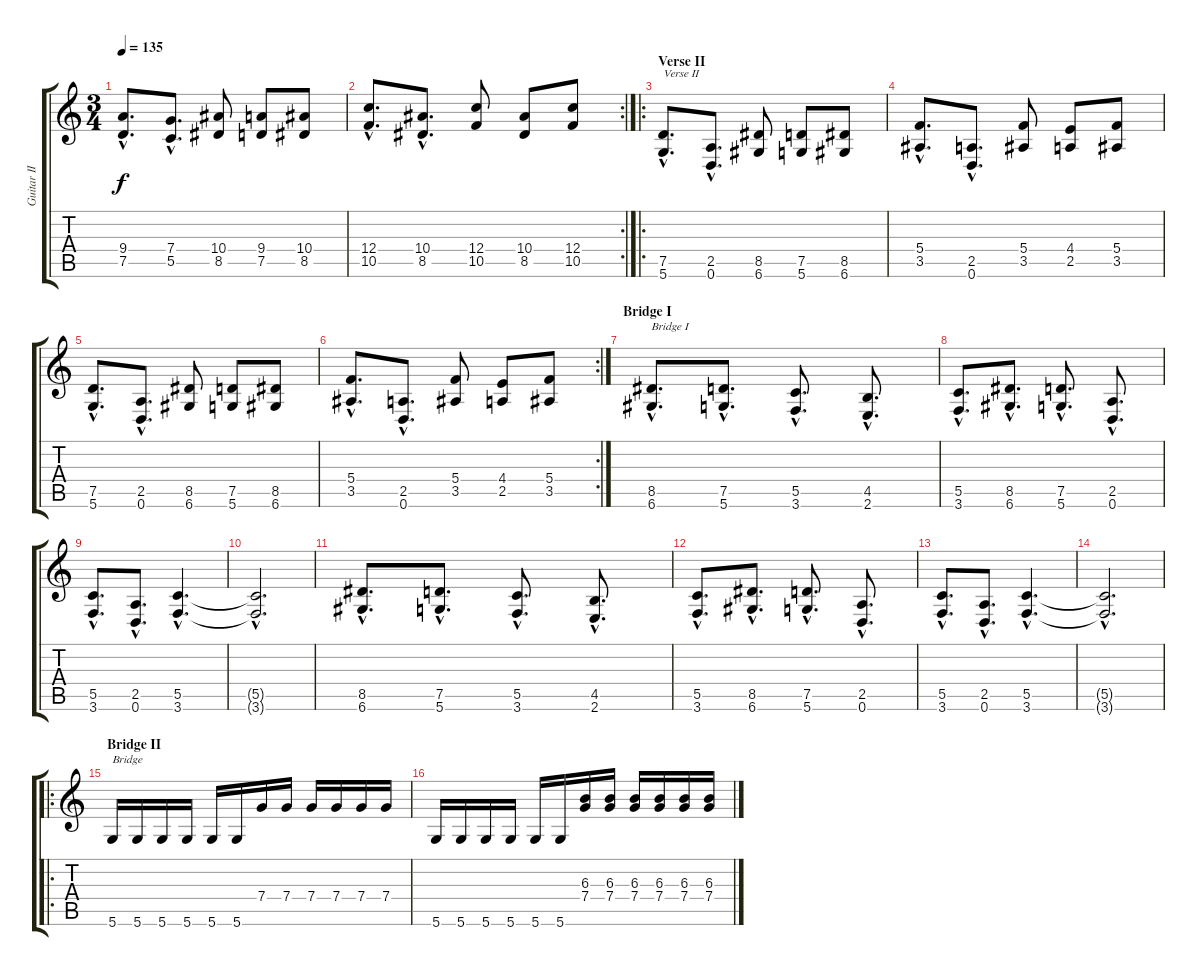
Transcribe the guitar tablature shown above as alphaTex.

\track ("Guitar II [Brent Hinds]" "Guitar II ") {instrument distortionguitar}
\staff {score tabs}
\tuning (D4 A3 F3 C3 G2 D2) {hide}
\ts (3 4)
\tempo 135
\clef g2
\ks c
(9.4{hac} 7.5{hac}).8{d dy f} (7.4{hac} 5.5{hac}).8{d} (10.4 8.5).8 (9.4 7.5).8 (10.4 8.5).8 |
\rc 2
(12.4{hac} 10.5{hac}).8{d} (10.4{hac} 8.5{hac}).8{d} (12.4 10.5).8 (10.4 8.5).8 (12.4 10.5).8 |
\ro
\section ("" "Verse II")
(7.5{hac} 5.6{hac}).8{d txt "Verse II"} (2.5{hac} 0.6{hac}).8{d} (8.5 6.6).8 (7.5 5.6).8 (8.5 6.6).8 |
(5.4{hac} 3.5{hac}).8{d} (2.5{hac} 0.6{hac}).8{d} (5.4 3.5).8 (4.4 2.5).8 (5.4 3.5).8 |
(7.5{hac} 5.6{hac}).8{d} (2.5{hac} 0.6{hac}).8{d} (8.5 6.6).8 (7.5 5.6).8 (8.5 6.6).8 |
\rc 2
(5.4{hac} 3.5{hac}).8{d} (2.5{hac} 0.6{hac}).8{d} (5.4 3.5).8 (4.4 2.5).8 (5.4 3.5).8 |
\section ("" "Bridge I")
(8.5{hac} 6.6{hac}).8{d txt "Bridge I"} (7.5{hac} 5.6{hac}).8{d} (5.5{hac} 3.6{hac}).8{d} (4.5{hac} 2.6{hac}).8{d} |
(5.5{hac} 3.6{hac}).8{d} (8.5{hac} 6.6{hac}).8{d} (7.5{hac} 5.6{hac}).8{d} (2.5{hac} 0.6{hac}).8{d} |
(5.5{hac} 3.6{hac}).8{d} (2.5{hac} 0.6{hac}).8{d} (5.5{hac} 3.6{hac}).4{d} |
(5.5{hac t} 3.6{hac t}).2{d} |
(8.5{hac} 6.6{hac}).8{d} (7.5{hac} 5.6{hac}).8{d} (5.5{hac} 3.6{hac}).8{d} (4.5{hac} 2.6{hac}).8{d} |
(5.5{hac} 3.6{hac}).8{d} (8.5{hac} 6.6{hac}).8{d} (7.5{hac} 5.6{hac}).8{d} (2.5{hac} 0.6{hac}).8{d} |
(5.5{hac} 3.6{hac}).8{d} (2.5{hac} 0.6{hac}).8{d} (5.5{hac} 3.6{hac}).4{d} |
(5.5{hac t} 3.6{hac t}).2{d} |
\ro
\section ("" "Bridge II")
5.6.16{txt "Bridge"} 5.6.16 5.6.16 5.6.16 5.6.16 5.6.16 7.4.16 7.4.16 7.4.16 7.4.16 7.4.16 7.4.16 |
5.6.16 5.6.16 5.6.16 5.6.16 5.6.16 5.6.16 (6.3 7.4).16 (6.3 7.4).16 (6.3 7.4).16 (6.3 7.4).16 (6.3 7.4).16 (6.3 7.4).16
